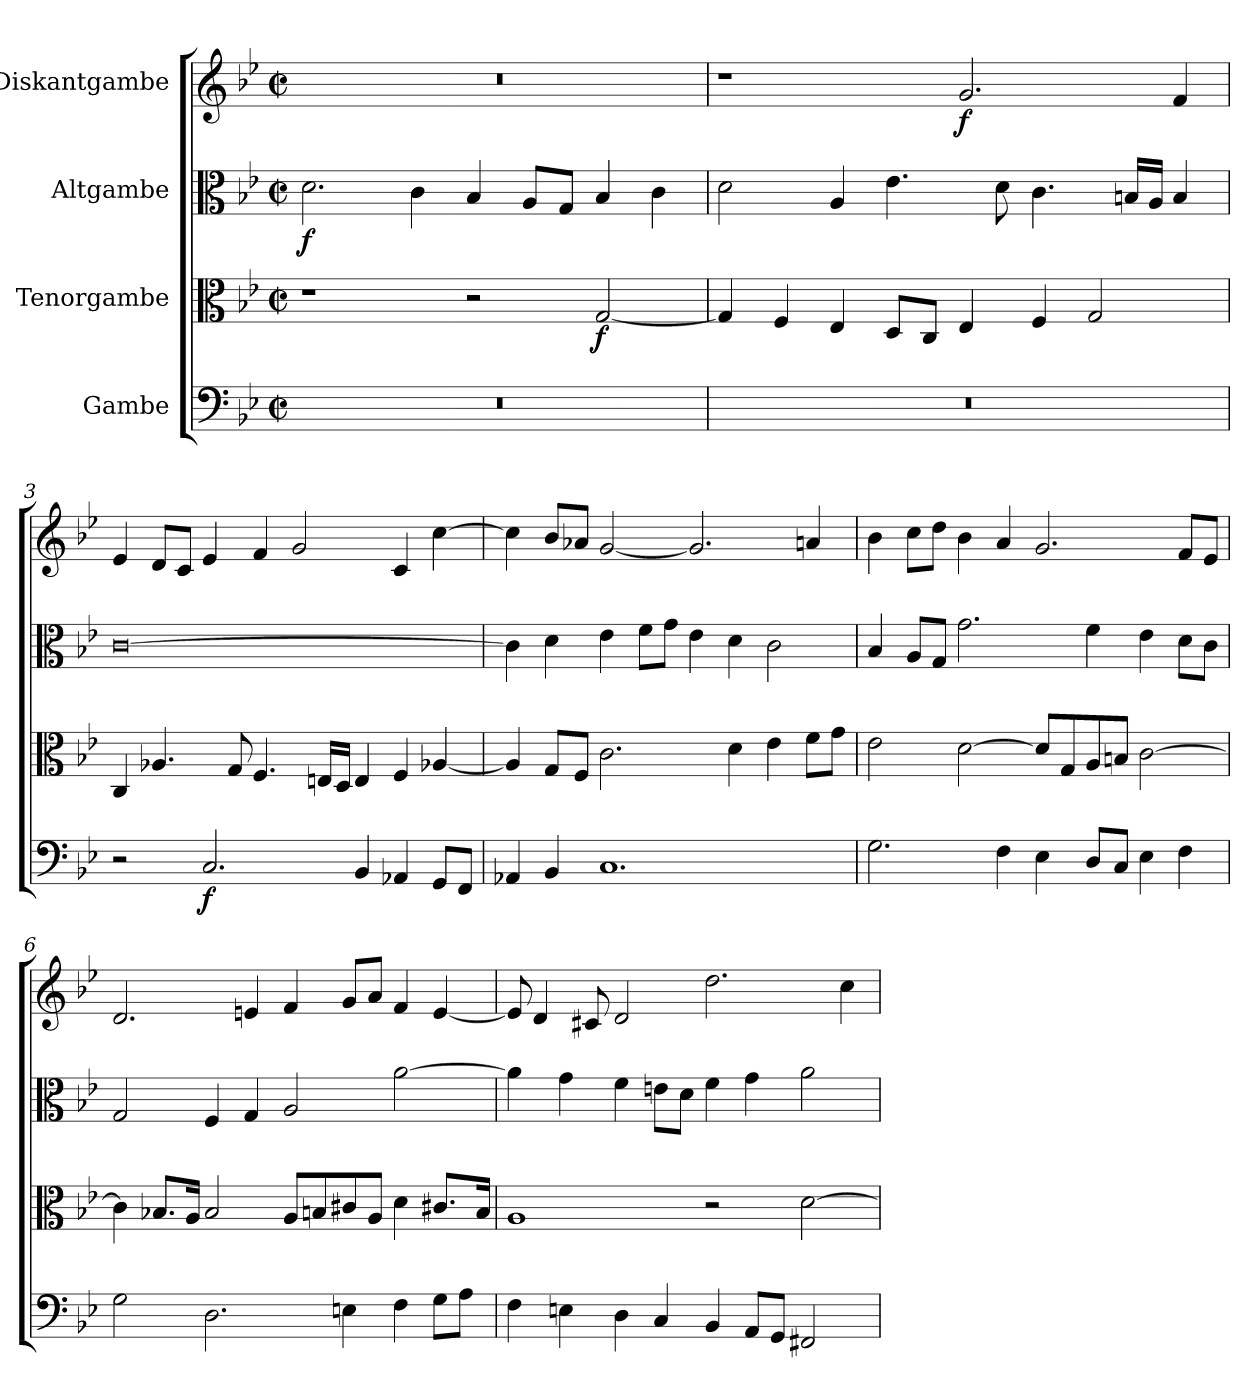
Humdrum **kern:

**kern	**dynam	**kern	**dynam	**kern	**dynam	**kern	**dynam
*part4	*part4	*part3	*part3	*part2	*part2	*part1	*part1
*staff4	*staff4	*staff3	*staff3	*staff2	*staff2	*staff1	*staff1
*I"Gambe	*	*I"Tenorgambe	*	*I"Altgambe	*	*I"Diskantgambe	*
*clefF4	*	*clefC3	*	*clefC3	*	*clefG2	*
*k[b-e-]	*	*k[b-e-]	*	*k[b-e-]	*	*k[b-e-]	*
*M4/2	*	*M4/2	*	*M4/2	*	*M4/2	*
*met(c|)	*	*met(c|)	*	*met(c|)	*	*met(c|)	*
*MM128	*	*MM128	*	*MM128	*	*MM128	*
=1	=1	=1	=1	=1	=1	=1	=1
!	!	!	!	!	!LO:DY:b	!	!
0r	.	1r	.	2.d\	f	0r	.
.	.	.	.	4c\	.	.	.
.	.	2r	.	4B-/	.	.	.
.	.	.	.	8A/L	.	.	.
.	.	.	.	8G/J	.	.	.
!	!	!	!LO:DY:b	!	!	!	!
.	.	[2G/	f	4B-/	.	.	.
.	.	.	.	4c\	.	.	.
=2	=2	=2	=2	=2	=2	=2	=2
0r	.	4G/]	.	2d\	.	1r	.
.	.	4F/	.	.	.	.	.
.	.	4E-/	.	4A/	.	.	.
.	.	8D/L	.	4.e-\	.	.	.
.	.	8C/J	.	.	.	.	.
!	!	!	!	!	!	!	!LO:DY:b
.	.	4E-/	.	.	.	2.g/	f
.	.	.	.	8d\	.	.	.
.	.	4F/	.	4.c\	.	.	.
.	.	2G/	.	.	.	.	.
.	.	.	.	16Bn/LL	.	.	.
.	.	.	.	16A/JJ	.	.	.
.	.	.	.	4B/	.	4f/	.
=3	=3	=3	=3	=3	=3	=3	=3
2r	.	4C/	.	[0c	.	4e-/	.
.	.	4.A-X/	.	.	.	8d/L	.
.	.	.	.	.	.	8c/J	.
!	!LO:DY:b	!	!	!	!	!	!
2.C/	f	.	.	.	.	4e-/	.
.	.	8G/	.	.	.	.	.
.	.	4.F/	.	.	.	4f/	.
.	.	.	.	.	.	2g/	.
.	.	16En/LL	.	.	.	.	.
.	.	16D/JJ	.	.	.	.	.
4BB-/	.	4E/	.	.	.	.	.
4AA-X/	.	4F/	.	.	.	4c/	.
8GG/L	.	[4A-X/	.	.	.	[4cc\	.
8FF/J	.	.	.	.	.	.	.
=4	=4	=4	=4	=4	=4	=4	=4
4AA-X/	.	4A-/]	.	4c\]	.	4cc\]	.
4BB-/	.	8G/L	.	4d\	.	8b-/L	.
.	.	8F/J	.	.	.	8a-X/J	.
1.C	.	2.c\	.	4e-\	.	[2g/	.
.	.	.	.	8f\L	.	.	.
.	.	.	.	8g\J	.	.	.
.	.	.	.	4e-\	.	2.g/]	.
.	.	4d\	.	4d\	.	.	.
.	.	4e-\	.	2c\	.	.	.
.	.	8f\L	.	.	.	4ani/	.
.	.	8g\J	.	.	.	.	.
=5	=5	=5	=5	=5	=5	=5	=5
2.G\	.	2e-\	.	4B-/	.	4b-\	.
.	.	.	.	8A/L	.	8cc\L	.
.	.	.	.	8G/J	.	8dd\J	.
.	.	[2d\	.	2.g\	.	4b-\	.
4F\	.	.	.	.	.	4a/	.
4E-\	.	8d/L]	.	.	.	2.g/	.
.	.	8G/	.	.	.	.	.
8D/L	.	8A/	.	4f\	.	.	.
8C/J	.	8Bn/J	.	.	.	.	.
4E-\	.	[2c\	.	4e-\	.	.	.
4F\	.	.	.	8d\L	.	8f/L	.
.	.	.	.	8c\J	.	8e-/J	.
!!LO:LB:g=z
=6	=6	=6	=6	=6	=6	=6	=6
2G\	.	4c\]	.	2G/	.	2.d/	.
.	.	8.B-X/L	.	.	.	.	.
.	.	16A/Jk	.	.	.	.	.
2.D\	.	2B-/	.	4F/	.	.	.
.	.	.	.	4G/	.	4en/	.
.	.	8A/L	.	2A/	.	4f/	.
.	.	8Bn/	.	.	.	.	.
4En\	.	8c#X/	.	.	.	8g/L	.
.	.	8A/J	.	.	.	8a/J	.
4F\	.	4d\	.	[2a\	.	4f/	.
8G\L	.	8.c#X/L	.	.	.	[4e/	.
8A\J	.	.	.	.	.	.	.
.	.	16B/Jk	.	.	.	.	.
=7	=7	=7	=7	=7	=7	=7	=7
4F\	.	1A	.	4a\]	.	8e/]	.
.	.	.	.	.	.	4d/	.
4En\	.	.	.	4g\	.	.	.
.	.	.	.	.	.	8c#X/	.
4D\	.	.	.	4f\	.	2d/	.
4C/	.	.	.	8en\L	.	.	.
.	.	.	.	8d\J	.	.	.
4BB-/	.	2r	.	4f\	.	2.dd\	.
8AA/L	.	.	.	4g\	.	.	.
8GG/J	.	.	.	.	.	.	.
2FF#X/	.	[2d\	.	2a\	.	.	.
.	.	.	.	.	.	4cc\	.
=	=	=	=	=	=	=	=
*-	*-	*-	*-	*-	*-	*-	*-
